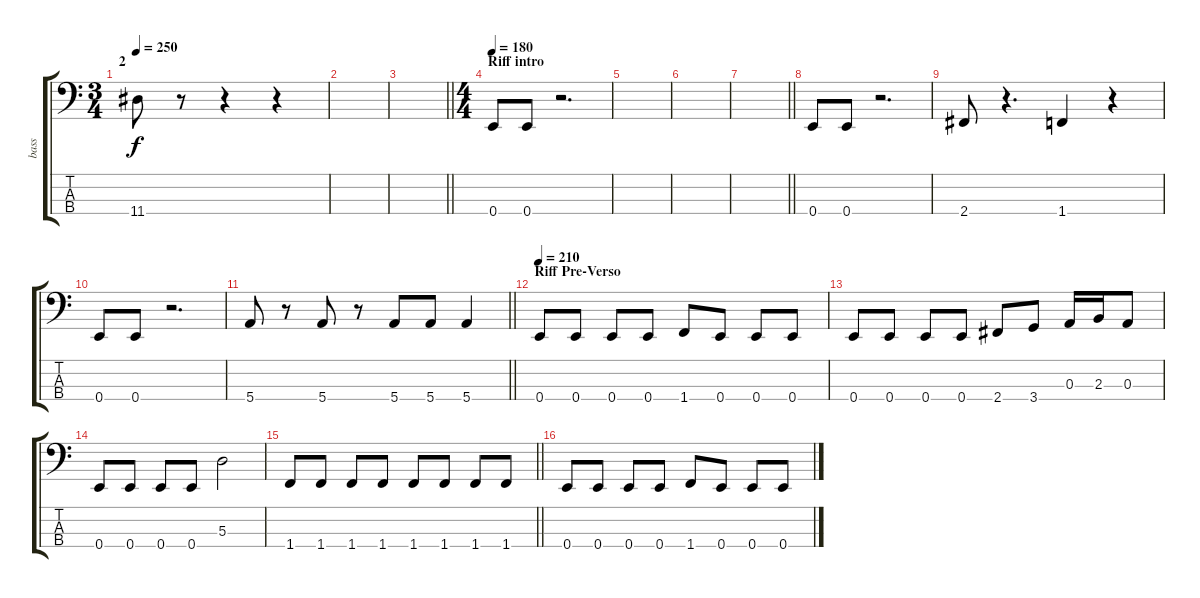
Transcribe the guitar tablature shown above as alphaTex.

\track ("bass" "bass") {instrument electricbassfinger}
\staff {score tabs}
\tuning (G2 D2 A1 E1) {hide}
\ts (3 4)
\section ("" "2")
\tempo 250
\clef f4
\ks c
11.4.8{dy f} r.8 r.4 r.4 |
|
\barLineRight lightlight
|
\ts (4 4)
\section ("" "Riff intro")
\tempo 180
0.4.8 0.4.8 r.2{d} |
|
|
\barLineRight lightlight
|
0.4.8 0.4.8 r.2{d} |
2.4.8 r.4{d} 1.4.4 r.4 |
0.4.8 0.4.8 r.2{d} |
\barLineRight lightlight
5.4.8 r.8 5.4.8 r.8 5.4.8 5.4.8 5.4.4 |
\section ("" "Riff Pre-Verso")
\tempo 210
0.4.8 0.4.8 0.4.8 0.4.8 1.4.8 0.4.8 0.4.8 0.4.8 |
0.4.8 0.4.8 0.4.8 0.4.8 2.4.8 3.4.8 0.3.16 2.3.16 0.3.8 |
0.4.8 0.4.8 0.4.8 0.4.8 5.3.2 |
\barLineRight lightlight
1.4.8 1.4.8 1.4.8 1.4.8 1.4.8 1.4.8 1.4.8 1.4.8 |
0.4.8 0.4.8 0.4.8 0.4.8 1.4.8 0.4.8 0.4.8 0.4.8
